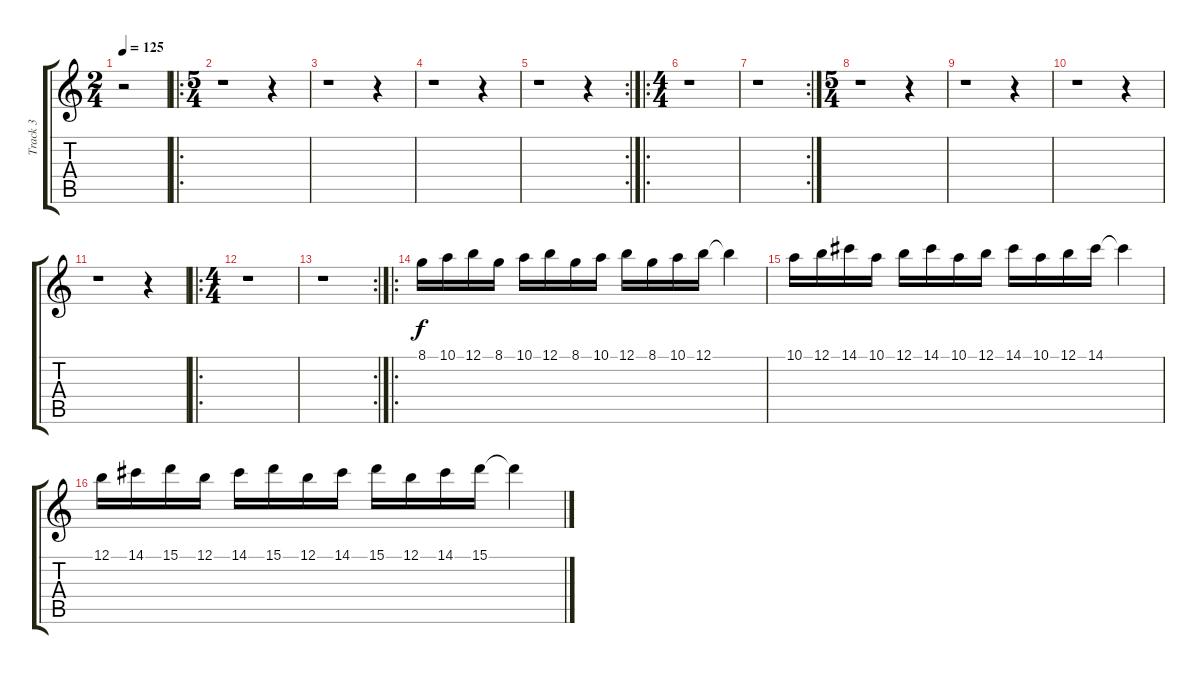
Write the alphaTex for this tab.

\track ("Track 3" "Track 3") {instrument distortionguitar}
\staff {score tabs}
\tuning (B3 Gb3 D3 A2 E2 B1) {hide}
\ts (2 4)
\tempo 125
\clef g2
\ks c
r.2{dy f instrument distortionguitar} |
\ro
\ts (5 4)
r.1 r.4 |
r.1 r.4 |
r.1 r.4 |
\rc 2
r.1 r.4 |
\ro
\ts (4 4)
r.1 |
\rc 2
r.1 |
\ts (5 4)
r.1 r.4 |
r.1 r.4 |
r.1 r.4 |
r.1 r.4 |
\ro
\ts (4 4)
r.1 |
\rc 2
r.1 |
\ro
8.1.16 10.1.16 12.1.16 8.1.16 10.1.16 12.1.16 8.1.16 10.1.16 12.1.16 8.1.16 10.1.16 12.1.16 12.1{t}.4 |
10.1.16 12.1.16 14.1.16 10.1.16 12.1.16 14.1.16 10.1.16 12.1.16 14.1.16 10.1.16 12.1.16 14.1.16 14.1{t}.4 |
12.1.16 14.1.16 15.1.16 12.1.16 14.1.16 15.1.16 12.1.16 14.1.16 15.1.16 12.1.16 14.1.16 15.1.16 15.1{t}.4
